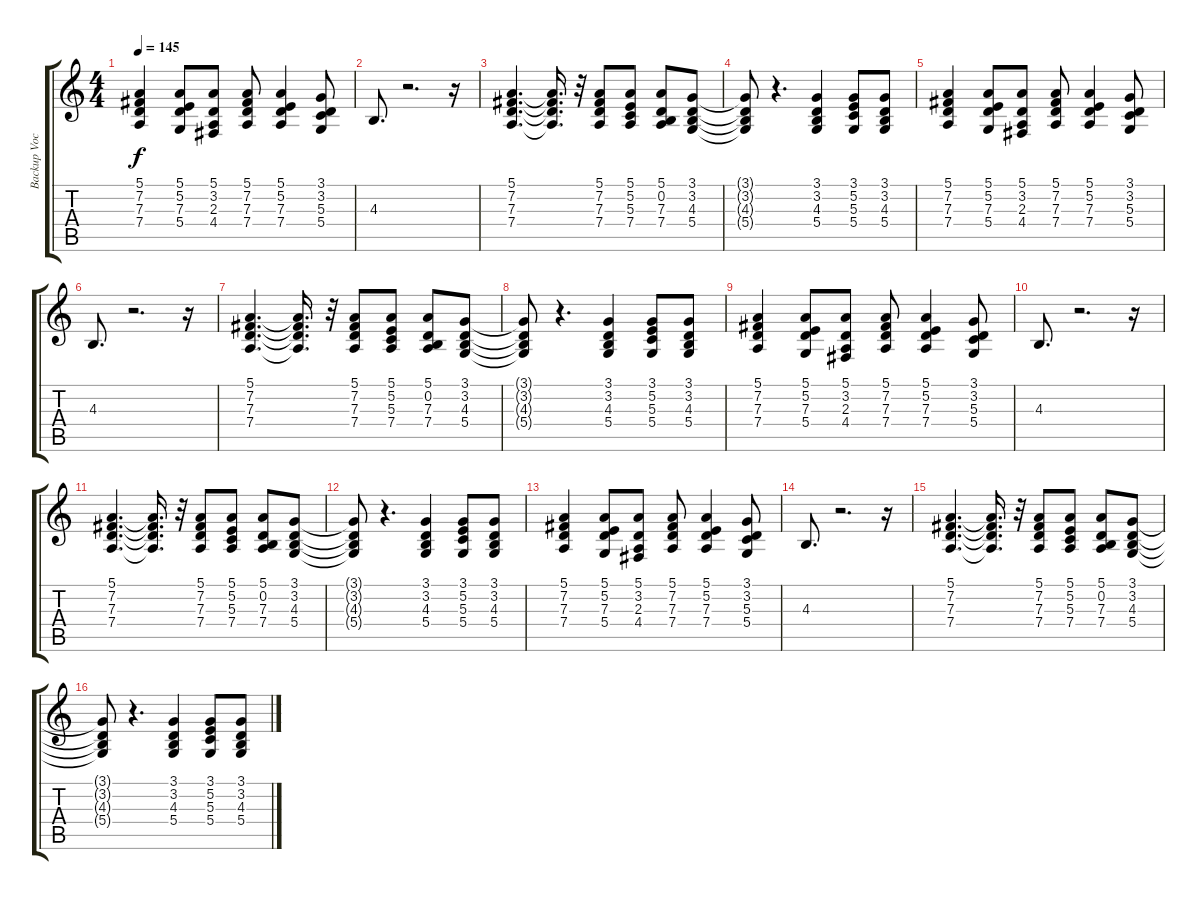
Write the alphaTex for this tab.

\track ("Backup Vocals 2" "Backup Voc") {instrument voiceoohs}
\staff {score tabs}
\tuning (E4 B3 G3 D3 A2 E2) {hide}
\ts (4 4)
\tempo 145
\clef g2
\ks c
(5.1 7.2 7.3 7.4).4{dy f} (5.1 5.2 7.3 5.4).8 (5.1 3.2 2.3 4.4).8 (5.1 7.2 7.3 7.4).8 (5.1 5.2 7.3 7.4).4 (3.1 3.2 5.3 5.4).8 |
4.3.8{d} r.2{d} r.16 |
(5.1 7.2 7.3 7.4).4{d} (5.1{t} 7.2{t} 7.3{t} 7.4{t}).16{d} r.32 (5.1 7.2 7.3 7.4).8 (5.1 5.2 5.3 7.4).8 (5.1 0.2 7.3 7.4).8 (3.1 3.2 4.3 5.4).8 |
(3.1{t} 3.2{t} 4.3{t} 5.4{t}).8 r.4{d} (3.1 3.2 4.3 5.4).4 (3.1 5.2 5.3 5.4).8 (3.1 3.2 4.3 5.4).8 |
(5.1 7.2 7.3 7.4).4 (5.1 5.2 7.3 5.4).8 (5.1 3.2 2.3 4.4).8 (5.1 7.2 7.3 7.4).8 (5.1 5.2 7.3 7.4).4 (3.1 3.2 5.3 5.4).8 |
4.3.8{d} r.2{d} r.16 |
(5.1 7.2 7.3 7.4).4{d} (5.1{t} 7.2{t} 7.3{t} 7.4{t}).16{d} r.32 (5.1 7.2 7.3 7.4).8 (5.1 5.2 5.3 7.4).8 (5.1 0.2 7.3 7.4).8 (3.1 3.2 4.3 5.4).8 |
(3.1{t} 3.2{t} 4.3{t} 5.4{t}).8 r.4{d} (3.1 3.2 4.3 5.4).4 (3.1 5.2 5.3 5.4).8 (3.1 3.2 4.3 5.4).8 |
(5.1 7.2 7.3 7.4).4 (5.1 5.2 7.3 5.4).8 (5.1 3.2 2.3 4.4).8 (5.1 7.2 7.3 7.4).8 (5.1 5.2 7.3 7.4).4 (3.1 3.2 5.3 5.4).8 |
4.3.8{d} r.2{d} r.16 |
(5.1 7.2 7.3 7.4).4{d} (5.1{t} 7.2{t} 7.3{t} 7.4{t}).16{d} r.32 (5.1 7.2 7.3 7.4).8 (5.1 5.2 5.3 7.4).8 (5.1 0.2 7.3 7.4).8 (3.1 3.2 4.3 5.4).8 |
(3.1{t} 3.2{t} 4.3{t} 5.4{t}).8 r.4{d} (3.1 3.2 4.3 5.4).4 (3.1 5.2 5.3 5.4).8 (3.1 3.2 4.3 5.4).8 |
(5.1 7.2 7.3 7.4).4 (5.1 5.2 7.3 5.4).8 (5.1 3.2 2.3 4.4).8 (5.1 7.2 7.3 7.4).8 (5.1 5.2 7.3 7.4).4 (3.1 3.2 5.3 5.4).8 |
4.3.8{d} r.2{d} r.16 |
(5.1 7.2 7.3 7.4).4{d} (5.1{t} 7.2{t} 7.3{t} 7.4{t}).16{d} r.32 (5.1 7.2 7.3 7.4).8 (5.1 5.2 5.3 7.4).8 (5.1 0.2 7.3 7.4).8 (3.1 3.2 4.3 5.4).8 |
(3.1{t} 3.2{t} 4.3{t} 5.4{t}).8 r.4{d} (3.1 3.2 4.3 5.4).4 (3.1 5.2 5.3 5.4).8 (3.1 3.2 4.3 5.4).8
